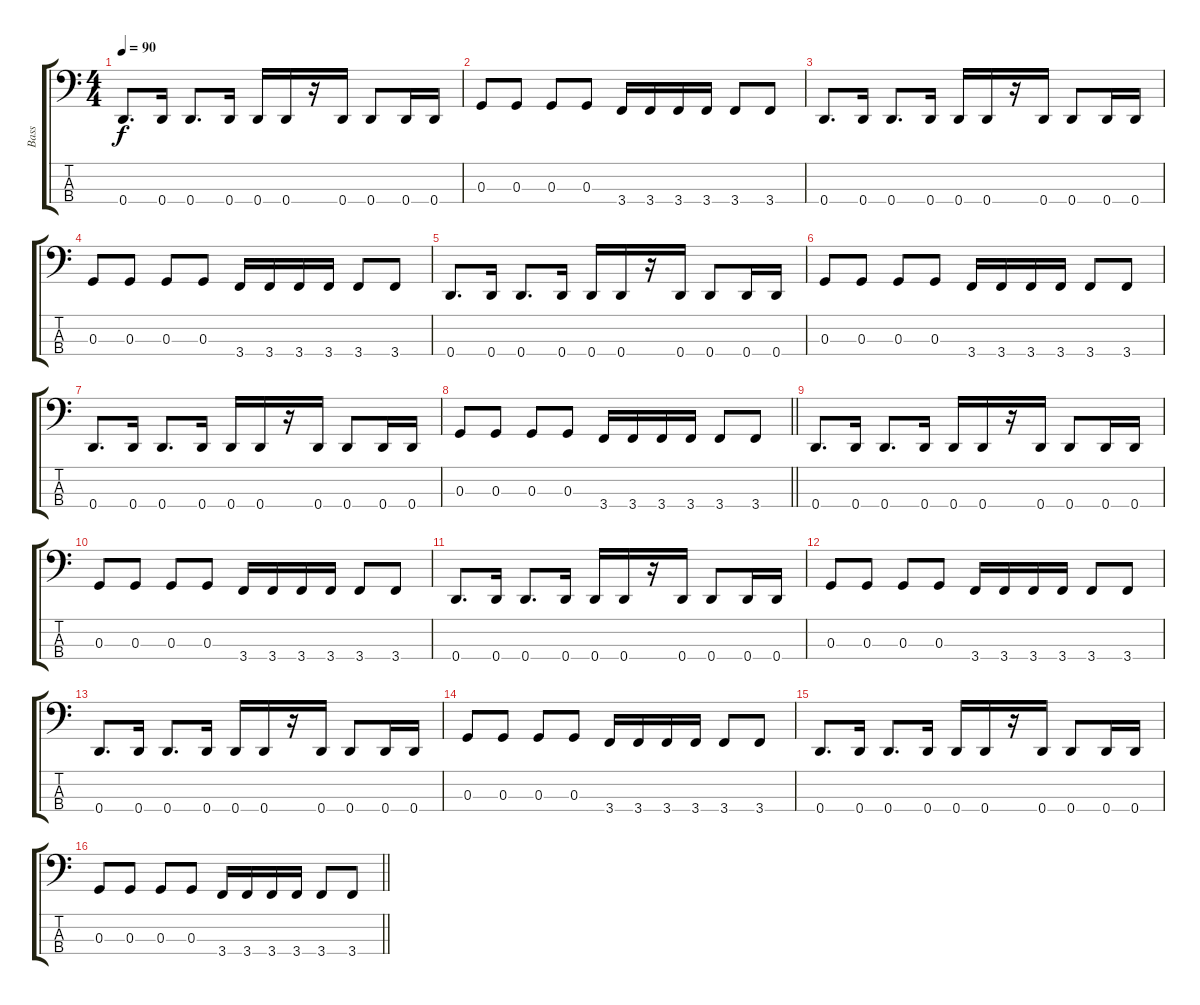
\track ("Bass" "Bass") {instrument electricbassfinger}
\staff {score tabs}
\tuning (F2 C2 G1 D1) {hide}
\ts (4 4)
\tempo 90
\clef f4
\ks c
0.4.8{d dy f} 0.4.16 0.4.8{d} 0.4.16 0.4.16 0.4.16 r.16 0.4.16 0.4.8 0.4.16 0.4.16 |
0.3.8 0.3.8 0.3.8 0.3.8 3.4.16 3.4.16 3.4.16 3.4.16 3.4.8 3.4.8 |
0.4.8{d} 0.4.16 0.4.8{d} 0.4.16 0.4.16 0.4.16 r.16 0.4.16 0.4.8 0.4.16 0.4.16 |
0.3.8 0.3.8 0.3.8 0.3.8 3.4.16 3.4.16 3.4.16 3.4.16 3.4.8 3.4.8 |
0.4.8{d} 0.4.16 0.4.8{d} 0.4.16 0.4.16 0.4.16 r.16 0.4.16 0.4.8 0.4.16 0.4.16 |
0.3.8 0.3.8 0.3.8 0.3.8 3.4.16 3.4.16 3.4.16 3.4.16 3.4.8 3.4.8 |
0.4.8{d} 0.4.16 0.4.8{d} 0.4.16 0.4.16 0.4.16 r.16 0.4.16 0.4.8 0.4.16 0.4.16 |
\barLineRight lightlight
0.3.8 0.3.8 0.3.8 0.3.8 3.4.16 3.4.16 3.4.16 3.4.16 3.4.8 3.4.8 |
0.4.8{d} 0.4.16 0.4.8{d} 0.4.16 0.4.16 0.4.16 r.16 0.4.16 0.4.8 0.4.16 0.4.16 |
0.3.8 0.3.8 0.3.8 0.3.8 3.4.16 3.4.16 3.4.16 3.4.16 3.4.8 3.4.8 |
0.4.8{d} 0.4.16 0.4.8{d} 0.4.16 0.4.16 0.4.16 r.16 0.4.16 0.4.8 0.4.16 0.4.16 |
0.3.8 0.3.8 0.3.8 0.3.8 3.4.16 3.4.16 3.4.16 3.4.16 3.4.8 3.4.8 |
0.4.8{d} 0.4.16 0.4.8{d} 0.4.16 0.4.16 0.4.16 r.16 0.4.16 0.4.8 0.4.16 0.4.16 |
0.3.8 0.3.8 0.3.8 0.3.8 3.4.16 3.4.16 3.4.16 3.4.16 3.4.8 3.4.8 |
0.4.8{d} 0.4.16 0.4.8{d} 0.4.16 0.4.16 0.4.16 r.16 0.4.16 0.4.8 0.4.16 0.4.16 |
\barLineRight lightlight
0.3.8 0.3.8 0.3.8 0.3.8 3.4.16 3.4.16 3.4.16 3.4.16 3.4.8 3.4.8
